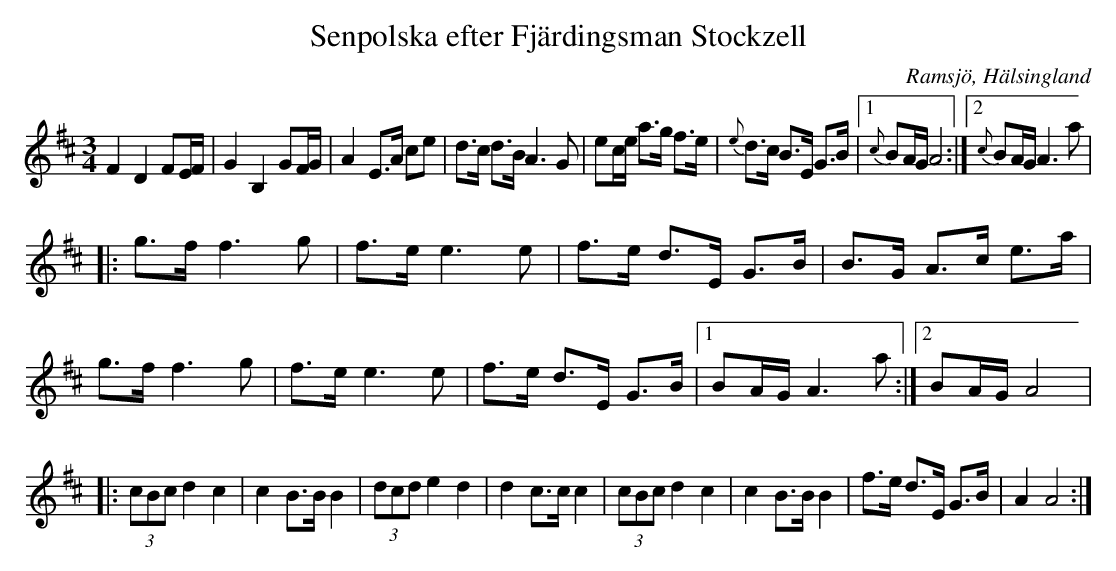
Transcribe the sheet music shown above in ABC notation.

X:1
T: Senpolska efter Fjärdingsman Stockzell
O: Ramsjö, Hälsingland
M:3/4
L:1/8
K:D
F2 D2 FE/F/|G2 B,2 GF/G/| A2 E>A ce|d>c d>B A2>G2|ec/e/ a>g f>e| {e}d>c B>E G>B |1 {c}BA/G/ A4:|2{c}BA/G/ A2>a2|
|:g>f f2>g2|f>e e2>e2|f>e d>E G>B|B>G A>c e>a|g>f f2>g2|f>e e2>e2|f>e d>E G>B|1 BA/G/ A2>a2:|2 BA/G/ A4|
|:(3cBc d2 c2|c2 B>B B2|(3dcd e2 d2|d2 c>c c2|(3cBc d2 c2|c2 B>B B2|f>e d>E G>B|A2 A4:|
